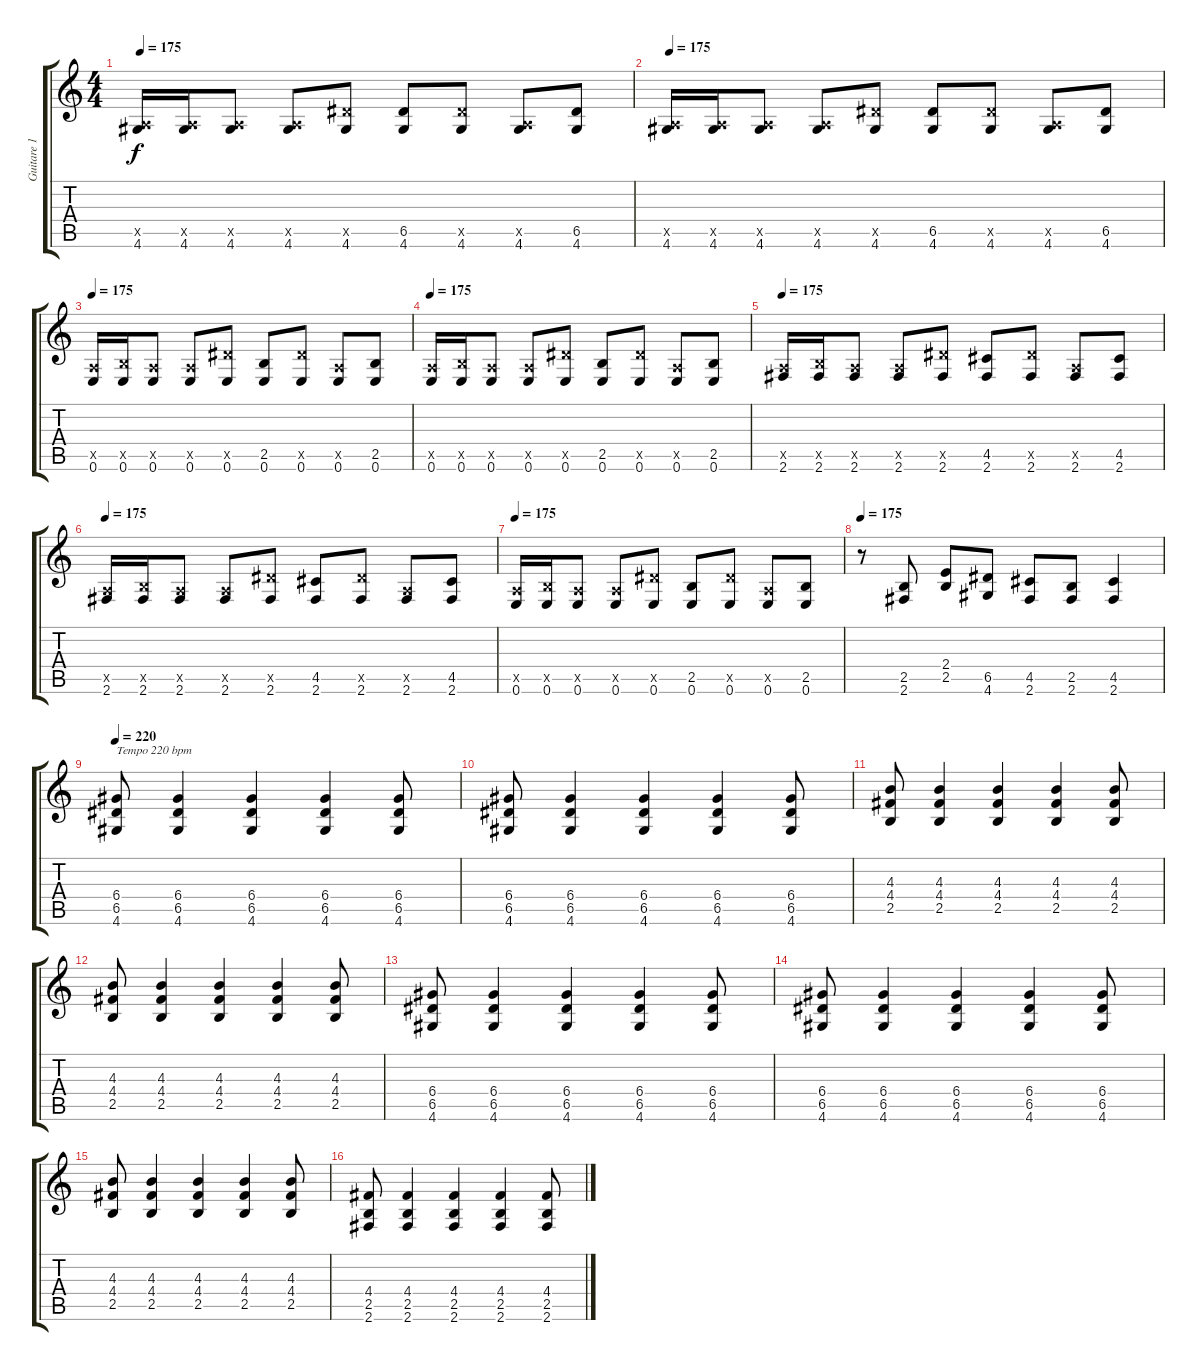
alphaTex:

\track ("Guitare 1" "Guitare 1") {instrument distortionguitar}
\staff {score tabs}
\tuning (E4 B3 G3 D3 A2 E2) {hide}
\ts (4 4)
\tempo 175
\clef g2
\ks c
(0.5{x} 4.6).16{dy f} (0.5{x} 4.6).16 (0.5{x} 4.6).8 (0.5{x} 4.6).8 (6.5{x} 4.6).8 (6.5 4.6).8 (6.5{x} 4.6).8 (0.5{x} 4.6).8 (6.5 4.6).8 |
\tempo 175
(0.5{x} 4.6).16 (0.5{x} 4.6).16 (0.5{x} 4.6).8 (0.5{x} 4.6).8 (6.5{x} 4.6).8 (6.5 4.6).8 (6.5{x} 4.6).8 (0.5{x} 4.6).8 (6.5 4.6).8 |
\tempo 175
(0.5{x} 0.6).16 (2.5{x} 0.6).16 (0.5{x} 0.6).8 (0.5{x} 0.6).8 (6.5{x} 0.6).8 (2.5 0.6).8 (6.5{x} 0.6).8 (0.5{x} 0.6).8 (2.5 0.6).8 |
\tempo 175
(0.5{x} 0.6).16 (2.5{x} 0.6).16 (0.5{x} 0.6).8 (0.5{x} 0.6).8 (6.5{x} 0.6).8 (2.5 0.6).8 (6.5{x} 0.6).8 (0.5{x} 0.6).8 (2.5 0.6).8 |
\tempo 175
(0.5{x} 2.6).16 (2.5{x} 2.6).16 (0.5{x} 2.6).8 (0.5{x} 2.6).8 (6.5{x} 2.6).8 (4.5 2.6).8 (6.5{x} 2.6).8 (0.5{x} 2.6).8 (4.5 2.6).8 |
\tempo 175
(0.5{x} 2.6).16 (2.5{x} 2.6).16 (0.5{x} 2.6).8 (0.5{x} 2.6).8 (6.5{x} 2.6).8 (4.5 2.6).8 (6.5{x} 2.6).8 (0.5{x} 2.6).8 (4.5 2.6).8 |
\tempo 175
(0.5{x} 0.6).16 (2.5{x} 0.6).16 (0.5{x} 0.6).8 (0.5{x} 0.6).8 (6.5{x} 0.6).8 (2.5 0.6).8 (6.5{x} 0.6).8 (0.5{x} 0.6).8 (2.5 0.6).8 |
\tempo 175
r.8 (2.5 2.6).8 (2.4 2.5).8 (6.5 4.6).8 (4.5 2.6).8 (2.5 2.6).8 (4.5 2.6).4 |
\tempo 220
(6.4 6.5 4.6).8{txt "Tempo 220 bpm" volume 12 instrument distortionguitar} (6.4 6.5 4.6).4 (6.4 6.5 4.6).4 (6.4 6.5 4.6).4 (6.4 6.5 4.6).8 |
(6.4 6.5 4.6).8 (6.4 6.5 4.6).4 (6.4 6.5 4.6).4 (6.4 6.5 4.6).4 (6.4 6.5 4.6).8 |
(4.3 4.4 2.5).8 (4.3 4.4 2.5).4 (4.3 4.4 2.5).4 (4.3 4.4 2.5).4 (4.3 4.4 2.5).8 |
(4.3 4.4 2.5).8 (4.3 4.4 2.5).4 (4.3 4.4 2.5).4 (4.3 4.4 2.5).4 (4.3 4.4 2.5).8 |
(6.4 6.5 4.6).8 (6.4 6.5 4.6).4 (6.4 6.5 4.6).4 (6.4 6.5 4.6).4 (6.4 6.5 4.6).8 |
(6.4 6.5 4.6).8 (6.4 6.5 4.6).4 (6.4 6.5 4.6).4 (6.4 6.5 4.6).4 (6.4 6.5 4.6).8 |
(4.3 4.4 2.5).8 (4.3 4.4 2.5).4 (4.3 4.4 2.5).4 (4.3 4.4 2.5).4 (4.3 4.4 2.5).8 |
(4.4 2.5 2.6).8 (4.4 2.5 2.6).4 (4.4 2.5 2.6).4 (4.4 2.5 2.6).4 (4.4 2.5 2.6).8
